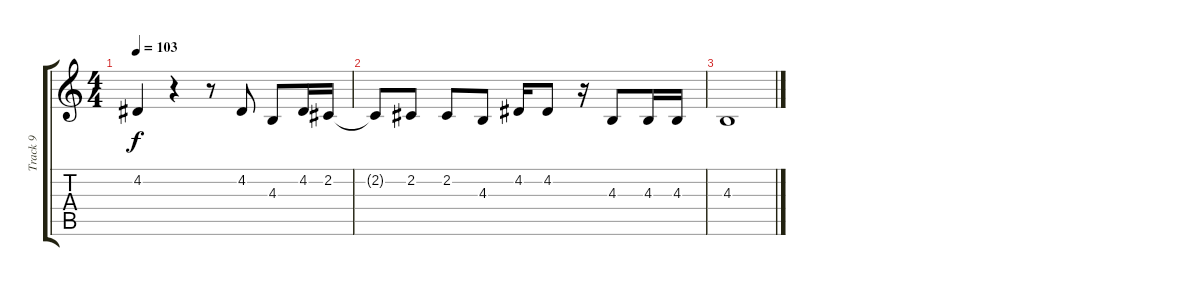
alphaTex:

\track ("Track 9" "Track 9") {instrument electricgrandpiano}
\staff {score tabs}
\tuning (E4 B3 G3 D3 A2 E2) {hide}
\ts (4 4)
\tempo 103
\clef g2
\ks c
4.2{t}.4{dy f} r.4 r.8 4.2.8 4.3.8 4.2.16 2.2.16 |
2.2{t}.8 2.2.8 2.2.8 4.3.8 4.2.16 4.2.8 r.16 4.3.8 4.3.16 4.3.16 |
4.3.1
